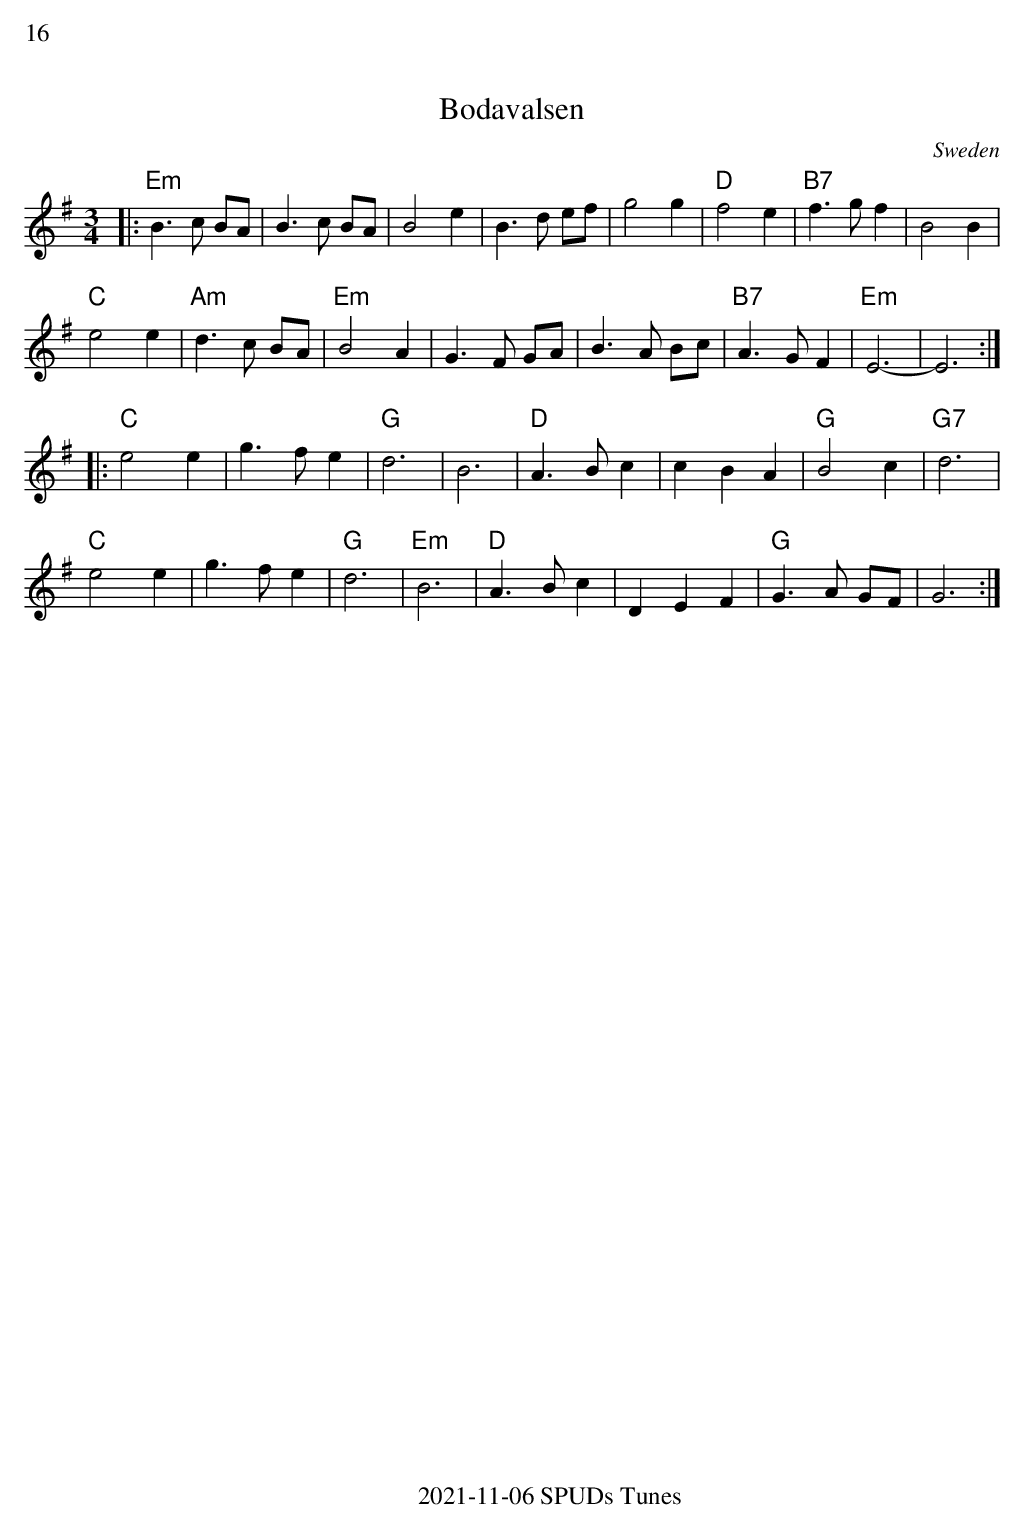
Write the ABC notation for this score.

X:1
%%text 16
T:Bodavalsen
O:Sweden
M:3/4
L:1/8
K:Em
|:"Em"B3c BA|B3c BA|B4e2|B3d ef|\
g4g2|"D"f4e2|"B7"f3gf2|B4B2|
"C"e4e2|"Am"d3c BA|"Em"B4A2|G3F GA|\
B3A Bc|"B7"A3GF2|"Em"E6-|E6:|
|:"C"e4e2|g3f e2|"G"d6|B6|\
"D"A3Bc2|c2B2A2|"G"B4c2|"G7"d6|
"C"e4e2|g3fe2|"G"d6|"Em"B6|\
"D"A3Bc2|D2E2F2|"G"G3A GF|G6:|
